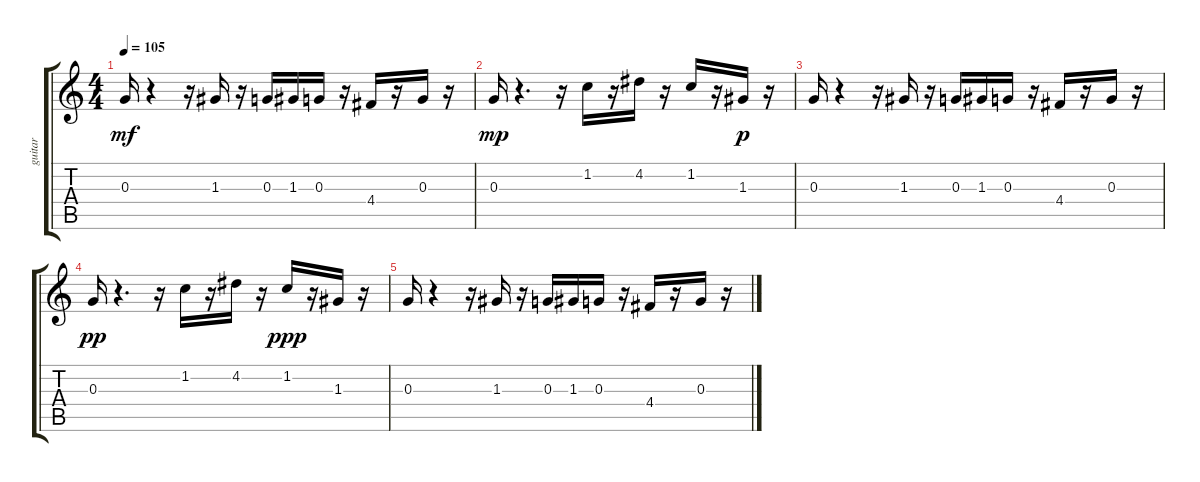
\track ("guitar" "guitar") {instrument electricguitarmuted}
\staff {score tabs}
\tuning (E4 B3 G3 D3 A2 E2) {hide}
\ts (4 4)
\tempo 105
\clef g2
\ks c
0.3.16{dy mf} r.4 r.16 1.3.16 r.16 0.3.16 1.3.16 0.3.16 r.16 4.4.16 r.16 0.3.16 r.16 |
0.3.16{dy mp} r.4{d} r.16 1.2.16 r.16 4.2.16 r.16 1.2.16 r.16 1.3.16{dy p} r.16 |
0.3.16 r.4 r.16 1.3.16 r.16 0.3.16 1.3.16 0.3.16 r.16 4.4.16 r.16 0.3.16 r.16 |
0.3.16{dy pp} r.4{d} r.16 1.2.16 r.16 4.2.16 r.16 1.2.16{dy ppp} r.16 1.3.16 r.16 |
0.3.16 r.4 r.16 1.3.16 r.16 0.3.16 1.3.16 0.3.16 r.16 4.4.16 r.16 0.3.16 r.16
